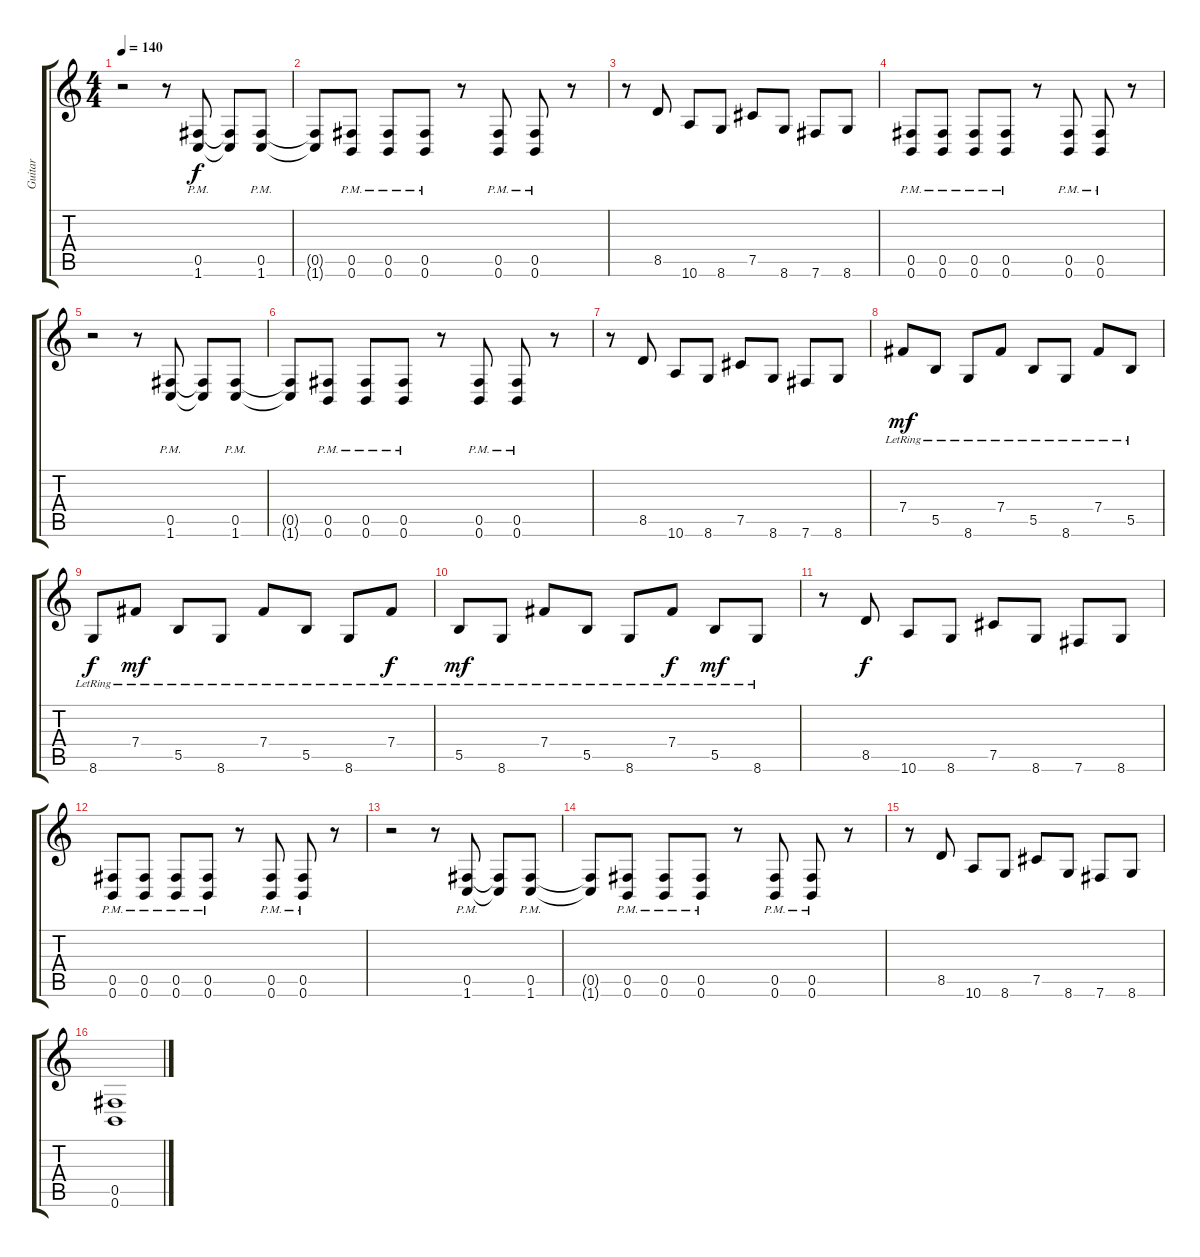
\track ("Guitar" "Guitar") {instrument distortionguitar}
\staff {score tabs}
\tuning (Db4 Ab3 E3 B2 Gb2 B1) {hide}
\ts (4 4)
\tempo 140
\clef g2
\ks c
r.2{dy f} r.8 (0.5{pm} 1.6{pm}).8 (0.5{t} 1.6{t}).8 (0.5{pm} 1.6{pm}).8 |
(0.5{t} 1.6{t}).8 (0.5{pm} 0.6{pm}).8 (0.5{pm} 0.6{pm}).8 (0.5{pm} 0.6{pm}).8 r.8 (0.5{pm} 0.6{pm}).8 (0.5{pm} 0.6{pm}).8 r.8 |
r.8 8.5.8 10.6.8 8.6.8 7.5.8 8.6.8 7.6.8 8.6.8 |
(0.5{pm} 0.6{pm}).8 (0.5{pm} 0.6{pm}).8 (0.5{pm} 0.6{pm}).8 (0.5{pm} 0.6{pm}).8 r.8 (0.5{pm} 0.6{pm}).8 (0.5{pm} 0.6{pm}).8 r.8 |
r.2 r.8 (0.5{pm} 1.6{pm}).8 (0.5{t} 1.6{t}).8 (0.5{pm} 1.6{pm}).8 |
(0.5{t} 1.6{t}).8 (0.5{pm} 0.6{pm}).8 (0.5{pm} 0.6{pm}).8 (0.5{pm} 0.6{pm}).8 r.8 (0.5{pm} 0.6{pm}).8 (0.5{pm} 0.6{pm}).8 r.8 |
r.8 8.5.8 10.6.8 8.6.8 7.5.8 8.6.8 7.6.8 8.6.8 |
7.4{lr}.8{dy mf} 5.5{lr}.8 8.6{lr}.8 7.4{lr}.8 5.5{lr}.8 8.6{lr}.8 7.4{lr}.8 5.5{lr}.8 |
8.6{lr}.8{dy f} 7.4{lr}.8{dy mf} 5.5{lr}.8 8.6{lr}.8 7.4{lr}.8 5.5{lr}.8 8.6{lr}.8 7.4{lr}.8{dy f} |
5.5{lr}.8{dy mf} 8.6{lr}.8 7.4{lr}.8 5.5{lr}.8 8.6{lr}.8 7.4{lr}.8{dy f} 5.5{lr}.8{dy mf} 8.6{lr}.8 |
r.8 8.5.8{dy f} 10.6.8 8.6.8 7.5.8 8.6.8 7.6.8 8.6.8 |
(0.5{pm} 0.6{pm}).8 (0.5{pm} 0.6{pm}).8 (0.5{pm} 0.6{pm}).8 (0.5{pm} 0.6{pm}).8 r.8 (0.5{pm} 0.6{pm}).8 (0.5{pm} 0.6{pm}).8 r.8 |
r.2 r.8 (0.5{pm} 1.6{pm}).8 (0.5{t} 1.6{t}).8 (0.5{pm} 1.6{pm}).8 |
(0.5{t} 1.6{t}).8 (0.5{pm} 0.6{pm}).8 (0.5{pm} 0.6{pm}).8 (0.5{pm} 0.6{pm}).8 r.8 (0.5{pm} 0.6{pm}).8 (0.5{pm} 0.6{pm}).8 r.8 |
r.8 8.5.8 10.6.8 8.6.8 7.5.8 8.6.8 7.6.8 8.6.8 |
(0.5 0.6).1
